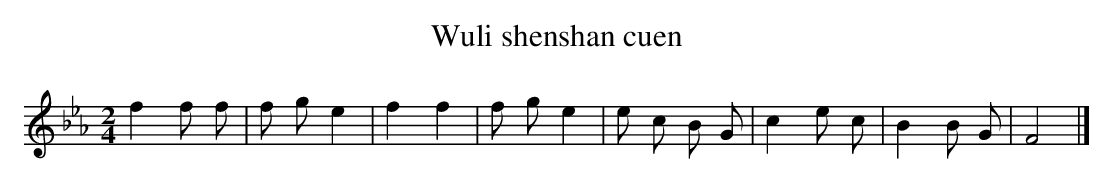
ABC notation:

X:1
T: Wuli shenshan cuen
L: 1/8
M: 2/4
K: Eb
f2f f [I:setbarnb 1]|
f ge2 |
f2f2 |
f ge2 |
e c B G |
c2e c |
B2B G |
F4 |]
